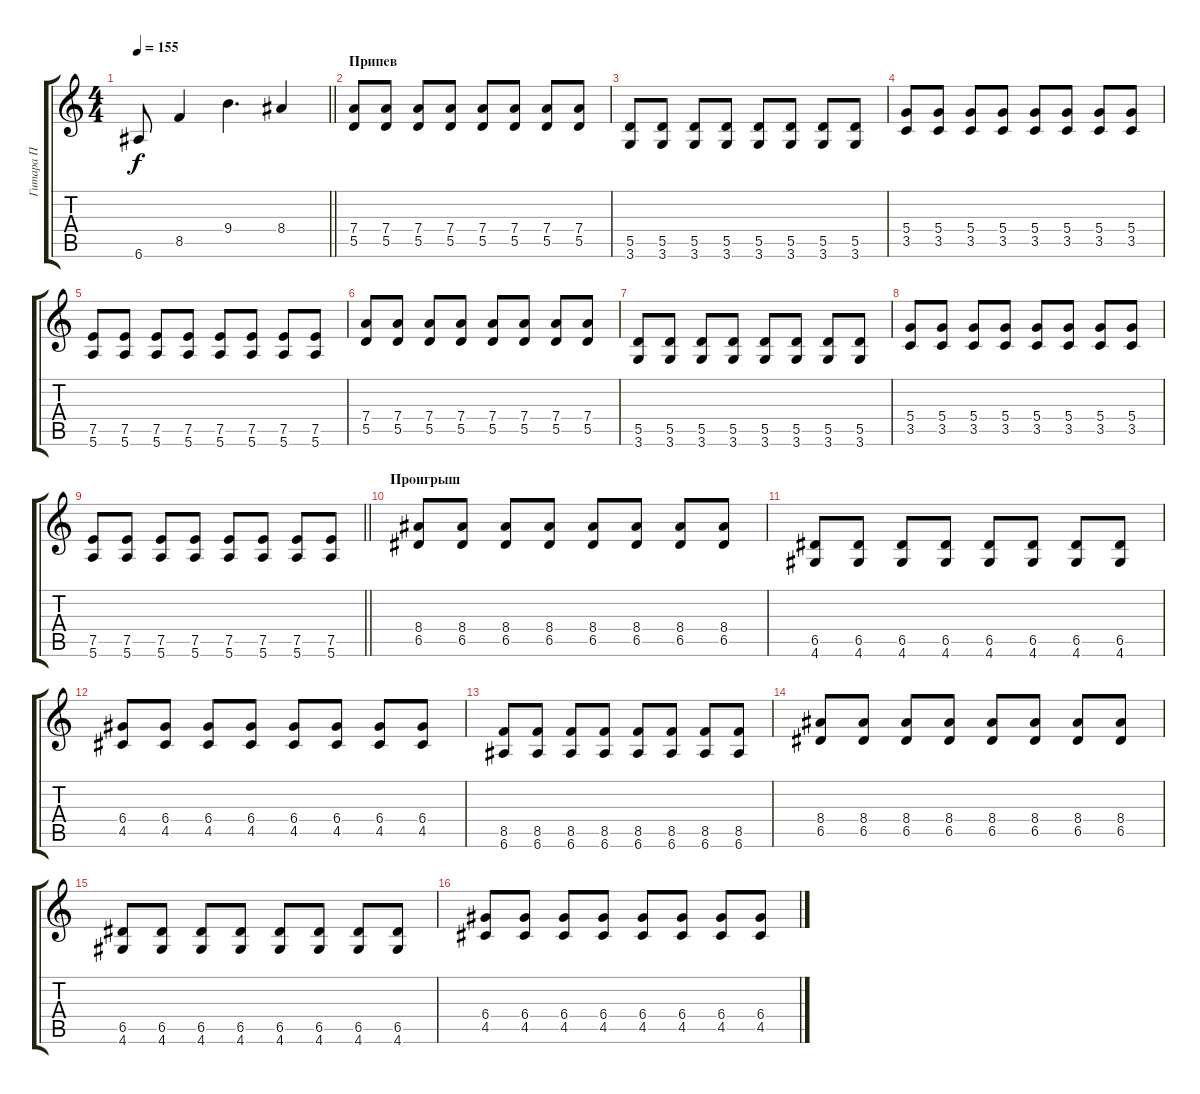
\track ("Гитара П" "Гитара П") {instrument distortionguitar}
\staff {score tabs}
\tuning (E4 B3 G3 D3 A2 E2) {hide}
\ts (4 4)
\tempo 155
\clef g2
\barLineRight lightlight
\ks c
6.6.8{dy f} 8.5.4 9.4.4{d} 8.4.4 |
\section ("" "Припев")
(7.4 5.5).8 (7.4 5.5).8 (7.4 5.5).8 (7.4 5.5).8 (7.4 5.5).8 (7.4 5.5).8 (7.4 5.5).8 (7.4 5.5).8 |
(5.5 3.6).8 (5.5 3.6).8 (5.5 3.6).8 (5.5 3.6).8 (5.5 3.6).8 (5.5 3.6).8 (5.5 3.6).8 (5.5 3.6).8 |
(5.4 3.5).8 (5.4 3.5).8 (5.4 3.5).8 (5.4 3.5).8 (5.4 3.5).8 (5.4 3.5).8 (5.4 3.5).8 (5.4 3.5).8 |
(7.5 5.6).8 (7.5 5.6).8 (7.5 5.6).8 (7.5 5.6).8 (7.5 5.6).8 (7.5 5.6).8 (7.5 5.6).8 (7.5 5.6).8 |
(7.4 5.5).8 (7.4 5.5).8 (7.4 5.5).8 (7.4 5.5).8 (7.4 5.5).8 (7.4 5.5).8 (7.4 5.5).8 (7.4 5.5).8 |
(5.5 3.6).8 (5.5 3.6).8 (5.5 3.6).8 (5.5 3.6).8 (5.5 3.6).8 (5.5 3.6).8 (5.5 3.6).8 (5.5 3.6).8 |
(5.4 3.5).8 (5.4 3.5).8 (5.4 3.5).8 (5.4 3.5).8 (5.4 3.5).8 (5.4 3.5).8 (5.4 3.5).8 (5.4 3.5).8 |
\barLineRight lightlight
(7.5 5.6).8 (7.5 5.6).8 (7.5 5.6).8 (7.5 5.6).8 (7.5 5.6).8 (7.5 5.6).8 (7.5 5.6).8 (7.5 5.6).8 |
\section ("" "Проигрыш")
(8.4 6.5).8 (8.4 6.5).8 (8.4 6.5).8 (8.4 6.5).8 (8.4 6.5).8 (8.4 6.5).8 (8.4 6.5).8 (8.4 6.5).8 |
(6.5 4.6).8 (6.5 4.6).8 (6.5 4.6).8 (6.5 4.6).8 (6.5 4.6).8 (6.5 4.6).8 (6.5 4.6).8 (6.5 4.6).8 |
(6.4 4.5).8 (6.4 4.5).8 (6.4 4.5).8 (6.4 4.5).8 (6.4 4.5).8 (6.4 4.5).8 (6.4 4.5).8 (6.4 4.5).8 |
(8.5 6.6).8 (8.5 6.6).8 (8.5 6.6).8 (8.5 6.6).8 (8.5 6.6).8 (8.5 6.6).8 (8.5 6.6).8 (8.5 6.6).8 |
(8.4 6.5).8 (8.4 6.5).8 (8.4 6.5).8 (8.4 6.5).8 (8.4 6.5).8 (8.4 6.5).8 (8.4 6.5).8 (8.4 6.5).8 |
(6.5 4.6).8 (6.5 4.6).8 (6.5 4.6).8 (6.5 4.6).8 (6.5 4.6).8 (6.5 4.6).8 (6.5 4.6).8 (6.5 4.6).8 |
(6.4 4.5).8 (6.4 4.5).8 (6.4 4.5).8 (6.4 4.5).8 (6.4 4.5).8 (6.4 4.5).8 (6.4 4.5).8 (6.4 4.5).8
